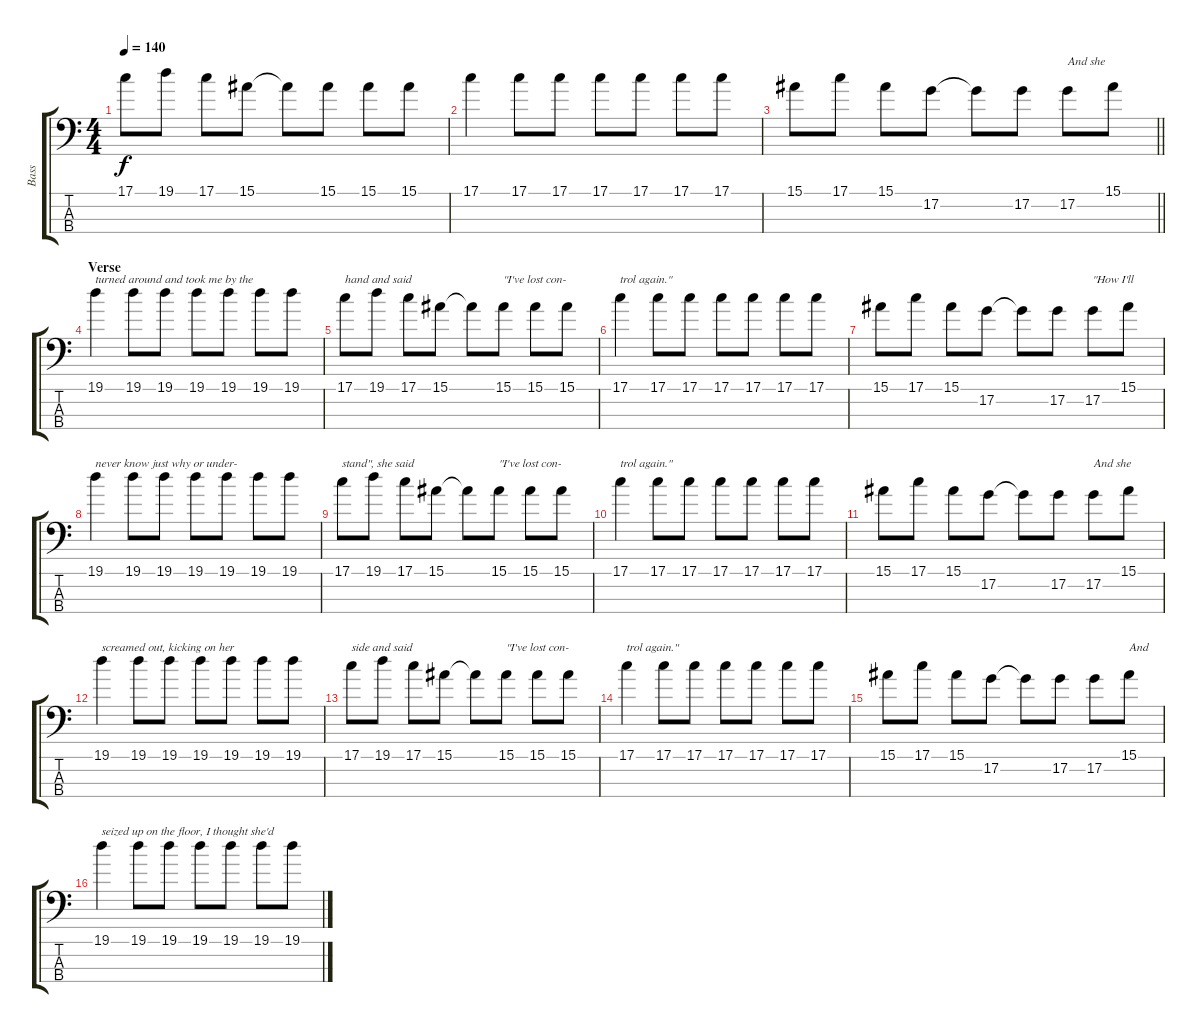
\track ("Bass" "Bass") {instrument electricbassfinger}
\staff {score tabs}
\tuning (G2 D2 A1 E1) {hide}
\ts (4 4)
\tempo 140
\clef f4
\ks c
17.1.8{dy f} 19.1.8 17.1.8 15.1.8 15.1{t}.8 15.1.8 15.1.8 15.1.8 |
17.1.4 17.1.8 17.1.8 17.1.8 17.1.8 17.1.8 17.1.8 |
\barLineRight lightlight
15.1.8 17.1.8 15.1.8 17.2.8 17.2{t}.8 17.2.8 17.2.8{txt "And she"} 15.1.8 |
\section ("" "Verse")
19.1.4{txt "turned around and took me by the"} 19.1.8 19.1.8 19.1.8 19.1.8 19.1.8 19.1.8 |
17.1.8{txt "hand and said"} 19.1.8 17.1.8 15.1.8 15.1{t}.8 15.1.8{txt "\"I've lost con-"} 15.1.8 15.1.8 |
17.1.4{txt "trol again.\""} 17.1.8 17.1.8 17.1.8 17.1.8 17.1.8 17.1.8 |
15.1.8 17.1.8 15.1.8 17.2.8 17.2{t}.8 17.2.8 17.2.8{txt "\"How I'll"} 15.1.8 |
19.1.4{txt "never know just why or under-"} 19.1.8 19.1.8 19.1.8 19.1.8 19.1.8 19.1.8 |
17.1.8{txt "stand\", she said"} 19.1.8 17.1.8 15.1.8 15.1{t}.8 15.1.8{txt "\"I've lost con-"} 15.1.8 15.1.8 |
17.1.4{txt "trol again.\""} 17.1.8 17.1.8 17.1.8 17.1.8 17.1.8 17.1.8 |
15.1.8 17.1.8 15.1.8 17.2.8 17.2{t}.8 17.2.8 17.2.8{txt "And she"} 15.1.8 |
19.1.4{txt "screamed out, kicking on her"} 19.1.8 19.1.8 19.1.8 19.1.8 19.1.8 19.1.8 |
17.1.8{txt "side and said"} 19.1.8 17.1.8 15.1.8 15.1{t}.8 15.1.8{txt "\"I've lost con-"} 15.1.8 15.1.8 |
17.1.4{txt "trol again.\""} 17.1.8 17.1.8 17.1.8 17.1.8 17.1.8 17.1.8 |
15.1.8 17.1.8 15.1.8 17.2.8 17.2{t}.8 17.2.8 17.2.8 15.1.8{txt "And"} |
19.1.4{txt "seized up on the floor, I thought she'd"} 19.1.8 19.1.8 19.1.8 19.1.8 19.1.8 19.1.8
